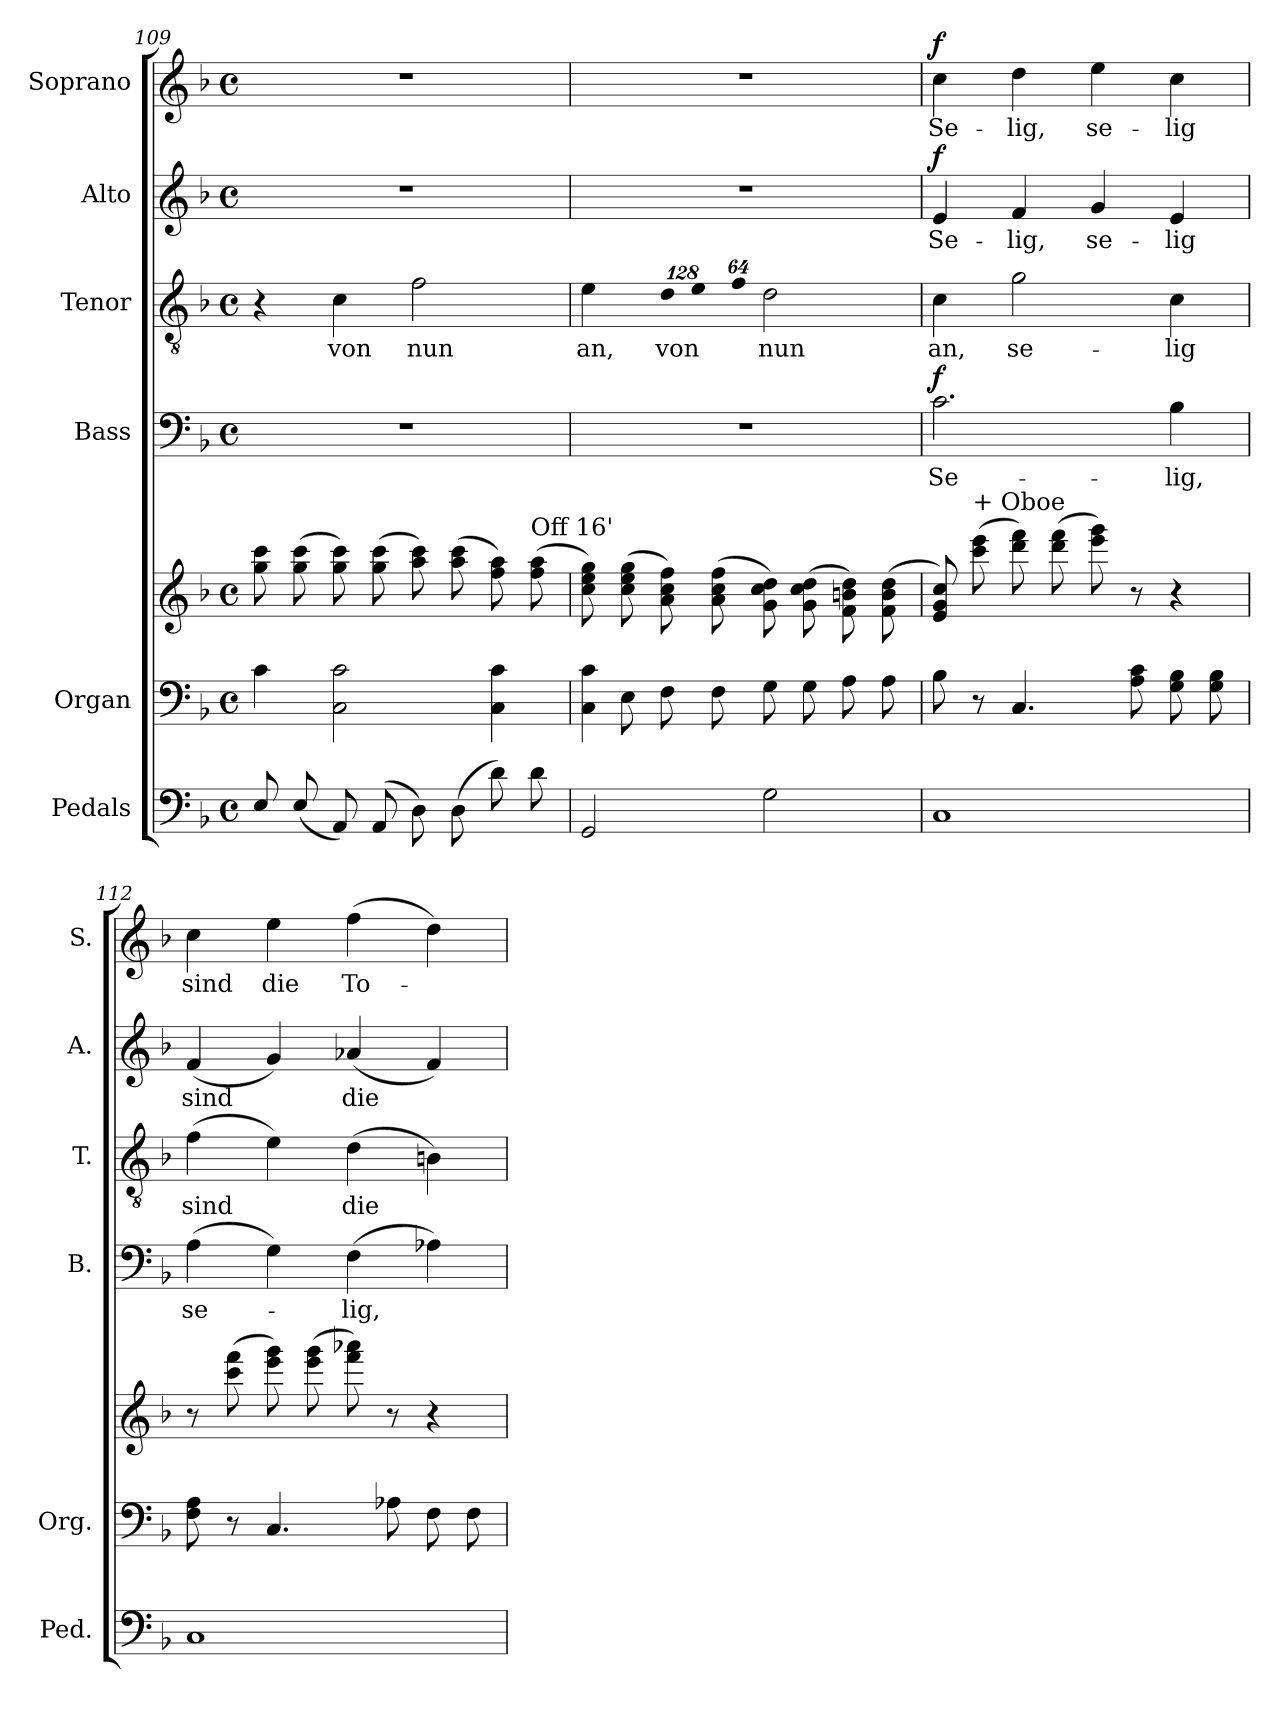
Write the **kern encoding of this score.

**kern	**kern	**kern	**kern	**text	**dynam	**kern	**text	**kern	**text	**dynam	**kern	**text	**dynam
*part6	*part5	*part5	*part4	*part4	*part4	*part3	*part3	*part2	*part2	*part2	*part1	*part1	*part1
*staff7	*staff6	*staff5	*staff4	*staff4	*staff4	*staff3	*staff3	*staff2	*staff2	*staff2	*staff1	*staff1	*staff1
*I"Pedals	*I"Organ	*	*I"Bass	*	*	*I"Tenor	*	*I"Alto	*	*	*I"Soprano	*	*
*I'Ped.	*I'Org.	*	*I'B.	*	*	*I'T.	*	*I'A.	*	*	*I'S.	*	*
*clefF4	*clefF4	*clefG2	*clefF4	*	*	*clefGv2	*	*clefG2	*	*	*clefG2	*	*
*	*	*	*	*	*	*ITrd7c12	*	*	*	*	*	*	*
*k[b-]	*k[b-]	*k[b-]	*k[b-]	*	*	*k[b-]	*	*k[b-]	*	*	*k[b-]	*	*
*F:	*F:	*F:	*F:	*	*	*F:	*	*F:	*	*	*F:	*	*
*M4/4	*M4/4	*M4/4	*M4/4	*	*	*M4/4	*	*M4/4	*	*	*M4/4	*	*
*met(c)	*met(c)	*met(c)	*met(c)	*	*	*met(c)	*	*met(c)	*	*	*met(c)	*	*
=109	=109	=109	=109	=109	=109	=109	=109	=109	=109	=109	=109	=109	=109
8Ei/	4ci\	8ggi\ 8ccci	1r	.	.	4r	.	1r	.	.	1r	.	.
(8Ei/	.	(8ggi\ 8ccci	.	.	.	.	.	.	.	.	.	.	.
!	!	!	!	!	!	!	!LO:LY:b:color=#000000	!	!	!	!	!	!
8AAi/)	2Ci\ 2ci	8ggi\ 8ccci)	.	.	.	4Ci\	von	.	.	.	.	.	.
(8AAi/	.	(8ggi\ 8ccci	.	.	.	.	.	.	.	.	.	.	.
!	!	!	!	!	!	!	!LO:LY:b:color=#000000	!	!	!	!	!	!
8Di\)	.	8aai\ 8ccci)	.	.	.	2Fi\	nun	.	.	.	.	.	.
(8Di\	.	(8aai\ 8ccci	.	.	.	.	.	.	.	.	.	.	.
8di\)	4Ci\ 4ci	8ffi\ 8aai)	.	.	.	.	.	.	.	.	.	.	.
!	!	!LO:TX:a:t=Off 16'	!	!	!	!	!	!	!	!	!	!	!
8di\	.	(8ffi\ 8aai	.	.	.	.	.	.	.	.	.	.	.
=110	=110	=110	=110	=110	=110	=110	=110	=110	=110	=110	=110	=110	=110
*	*^	*	*	*	*	*	*	*	*	*	*	*	*
!	!	!	!	!	!	!	!	!LO:LY:b:color=#000000	!	!	!	!	!	!
2GGi/	4Ci\ 4ci	8ryy	8cci\ 8eei 8ggi)	1r	.	.	4Ei\	an,	1r	.	.	1r	.	.
.	.	8Ei\	(8cci\ 8eei 8ggi	.	.	.	.	.	.	.	.	.	.	.
*	*	*	*	*	*	*	*Xbrackettup	*	*	*	*	*	*	*
!	!	!	!	!	!	!	!LO:N:vis=8	!	!	!	!	!	!	!
!	!	!	!	!	!	!	!	!LO:LY:b:color=#000000	!	!	!	!	!	!
.	4ryy	8Fi\	8ai\ 8cci 8ffi)	.	.	.	1024%85Di\	von	.	.	.	.	.	.
!	!	!	!	!	!	!	!LO:N:vis=8	!	!	!	!	!	!	!
.	.	.	.	.	.	.	1024%85Ei\	.	.	.	.	.	.	.
.	.	8Fi\	(8ai\ 8cci 8ffi	.	.	.	.	.	.	.	.	.	.	.
!	!	!	!	!	!	!	!LO:N:vis=8	!	!	!	!	!	!	!
.	.	.	.	.	.	.	512%43Fi\	.	.	.	.	.	.	.
!	!	!	!	!	!	!	!	!LO:LY:b:color=#000000	!	!	!	!	!	!
2Gi\	8Gi\	2ryy	8gi\ 8cci 8ddi)	.	.	.	2Di\	nun	.	.	.	.	.	.
.	8Gi\	.	(8gi\ 8cci 8ddi	.	.	.	.	.	.	.	.	.	.	.
.	8Ai\	.	8fi\ 8bni 8ddi)	.	.	.	.	.	.	.	.	.	.	.
.	8Ai\	.	(8fi\ 8bi 8ddi	.	.	.	.	.	.	.	.	.	.	.
*	*v	*v	*	*	*	*	*	*	*	*	*	*	*	*
!!LO:PB:g=z
=111	=111	=111	=111	=111	=111	=111	=111	=111	=111	=111	=111	=111	=111
!	!	!	!	!LO:LY:b:color=#000000	!	!	!	!	!	!	!	!	!
!	!	!	!	!	!	!	!LO:LY:b:color=#000000	!	!	!	!	!	!
!	!	!	!	!	!	!	!	!	!LO:LY:b:color=#000000	!	!	!	!
!	!	!	!	!	!	!	!	!	!	!	!	!LO:LY:b:color=#000000	!
1Ci	8B-i\	8ei/ 8gi 8cci)	2.ci\	Se-	f	4Ci\	an,	4ei/	Se-	f	4cci\	Se-	f
!	!	!LO:TX:a:t=+ Oboe	!	!	!	!	!	!	!	!	!	!	!
.	8r	(8ccci\ 8eeei	.	.	.	.	.	.	.	.	.	.	.
!	!	!	!	!	!	!	!LO:LY:b:color=#000000	!	!	!	!	!	!
!	!	!	!	!	!	!	!	!	!LO:LY:b:color=#000000	!	!	!	!
!	!	!	!	!	!	!	!	!	!	!	!	!LO:LY:b:color=#000000	!
.	4.Ci/	8dddi\ 8fffi)	.	.	.	2Gi\	se-	4fi/	-lig,	.	4ddi\	-lig,	.
.	.	(8dddi\ 8fffi	.	.	.	.	.	.	.	.	.	.	.
!	!	!	!	!	!	!	!	!	!LO:LY:b:color=#000000	!	!	!	!
!	!	!	!	!	!	!	!	!	!	!	!	!LO:LY:b:color=#000000	!
.	.	8eeei\ 8gggi)	.	.	.	.	.	4gi/	se-	.	4eei\	se-	.
.	8Ai\ 8ci	8r	.	.	.	.	.	.	.	.	.	.	.
!	!	!	!	!LO:LY:b:color=#000000	!	!	!	!	!	!	!	!	!
!	!	!	!	!	!	!	!LO:LY:b:color=#000000	!	!	!	!	!	!
!	!	!	!	!	!	!	!	!	!LO:LY:b:color=#000000	!	!	!	!
!	!	!	!	!	!	!	!	!	!	!	!	!LO:LY:b:color=#000000	!
.	8Gi\ 8B-i	4r	4B-i\	-lig,	.	4Ci\	-lig	4ei/	-lig	.	4cci\	-lig	.
.	8Gi\ 8B-i	.	.	.	.	.	.	.	.	.	.	.	.
=112	=112	=112	=112	=112	=112	=112	=112	=112	=112	=112	=112	=112	=112
!	!	!	!	!LO:LY:b:color=#000000	!	!	!	!	!	!	!	!	!
!	!	!	!	!	!	!	!LO:LY:b:color=#000000	!	!	!	!	!	!
!	!	!	!	!	!	!	!	!	!LO:LY:b:color=#000000	!	!	!	!
!	!	!	!	!	!	!	!	!	!	!	!	!LO:LY:b:color=#000000	!
1Ci	8Fi\ 8Ai	8r	(4Ai\	se-	.	(4Fi\	sind	(4fi/	sind	.	4cci\	sind	.
.	8r	(8ccci\ 8fffi	.	.	.	.	.	.	.	.	.	.	.
!	!	!	!	!	!	!	!	!	!	!	!	!LO:LY:b:color=#000000	!
.	4.Ci/	8eeei\ 8gggi)	4Gi\)	.	.	4Ei\)	.	4gi/)	.	.	4eei\	die	.
.	.	(8eeei\ 8gggi	.	.	.	.	.	.	.	.	.	.	.
!	!	!	!	!LO:LY:b:color=#000000	!	!	!	!	!	!	!	!	!
!	!	!	!	!	!	!	!LO:LY:b:color=#000000	!	!	!	!	!	!
!	!	!	!	!	!	!	!	!	!LO:LY:b:color=#000000	!	!	!	!
!	!	!	!	!	!	!	!	!	!	!	!	!LO:LY:b:color=#000000	!
.	.	8fffi\ 8aaa-Xi)	(4Fi\	-lig,	.	(4Di\	die	(4a-Xi/	die	.	(4ffi\	To-	.
.	8A-Xi\	8r	.	.	.	.	.	.	.	.	.	.	.
.	8Fi\	4r	4A-Xi\)	.	.	4BBni\)	.	4fi/)	.	.	4ddi\)	.	.
.	8Fi\	.	.	.	.	.	.	.	.	.	.	.	.
=	=	=	=	=	=	=	=	=	=	=	=	=	=
*-	*-	*-	*-	*-	*-	*-	*-	*-	*-	*-	*-	*-	*-
